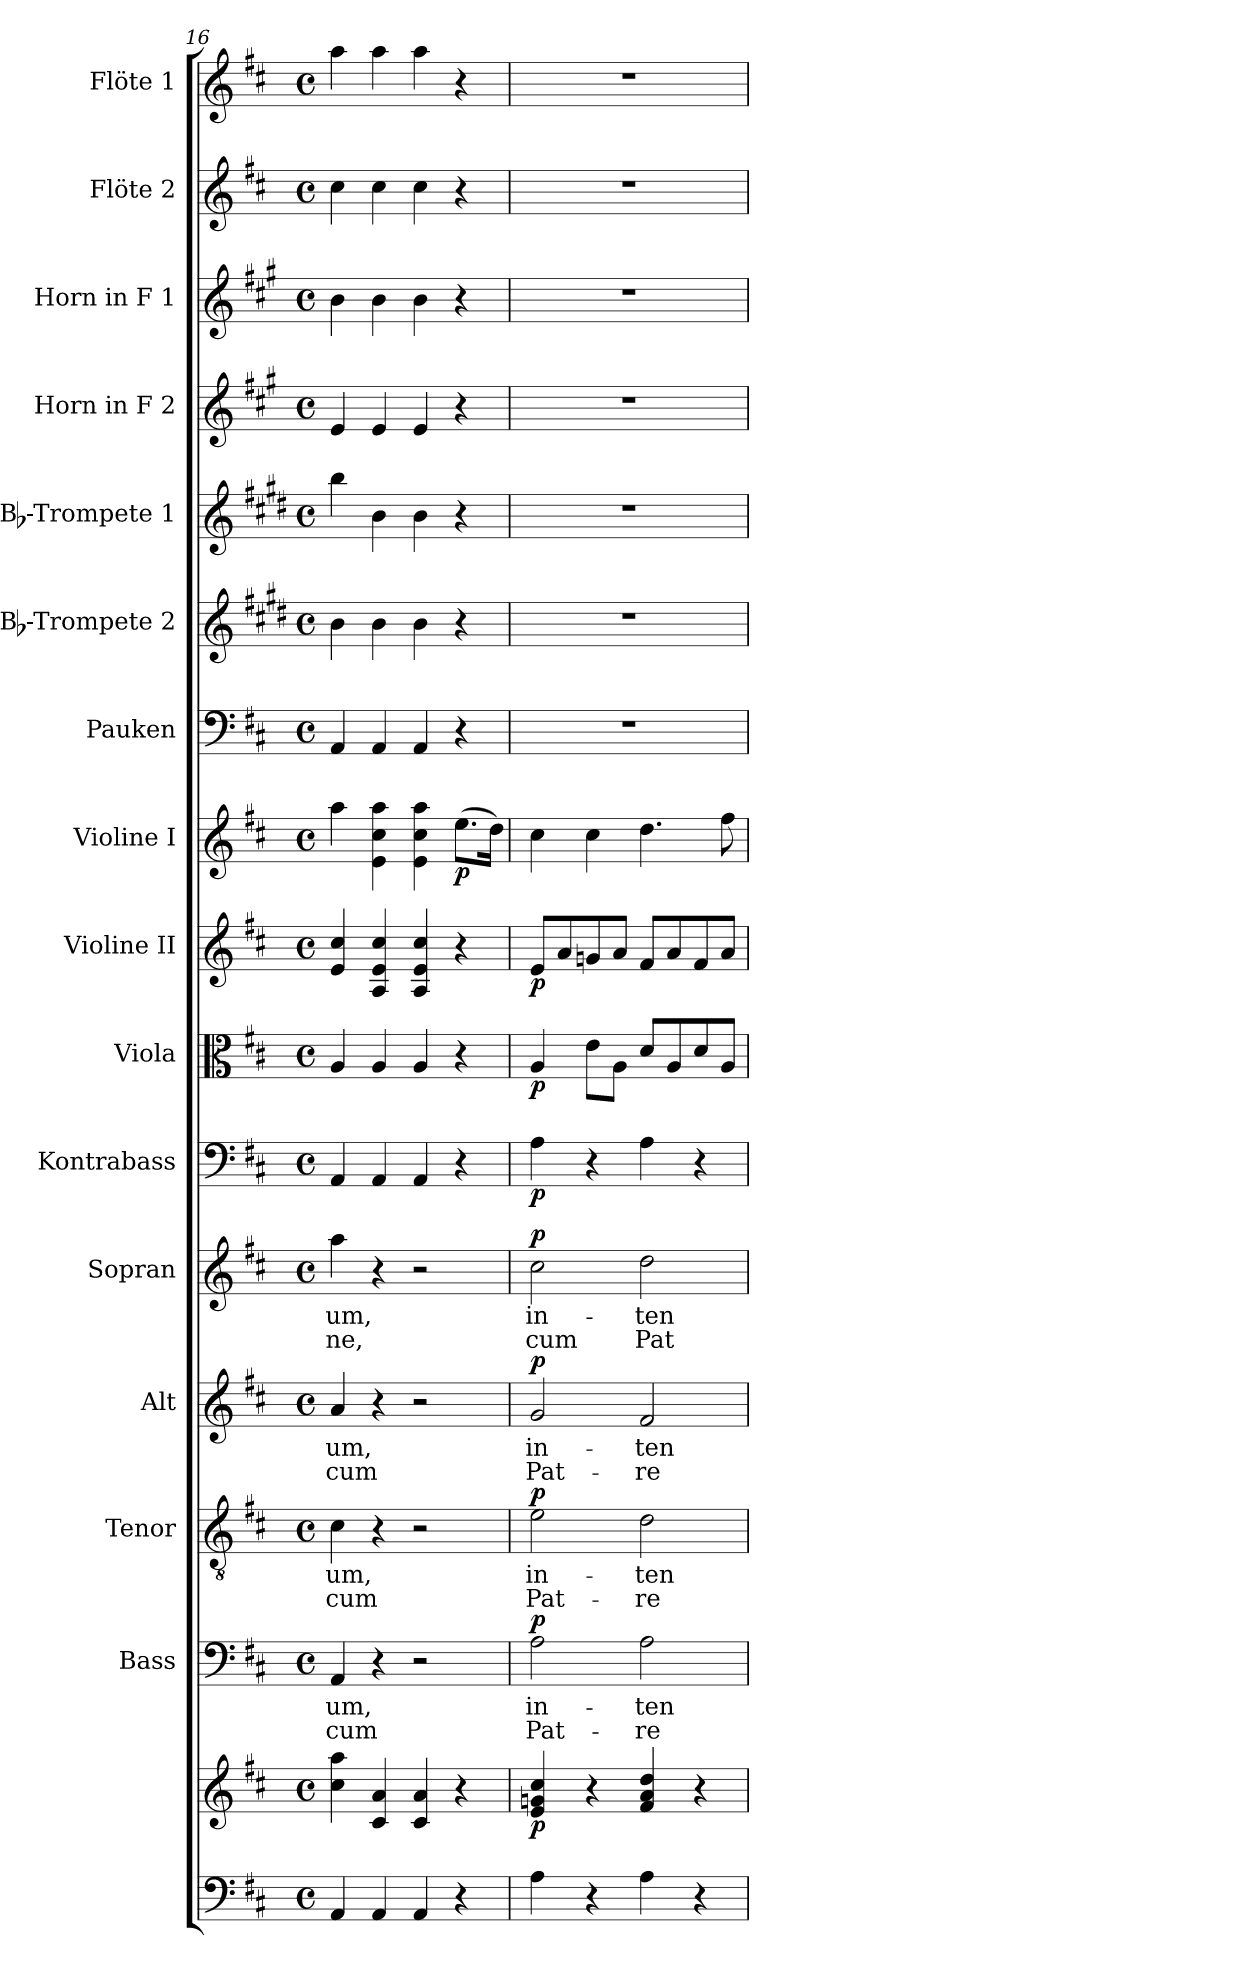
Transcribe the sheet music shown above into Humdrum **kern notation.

**kern	**kern	**dynam	**kern	**text	**text	**dynam	**kern	**text	**text	**dynam	**kern	**text	**text	**dynam	**kern	**text	**text	**dynam	**kern	**dynam	**kern	**dynam	**kern	**dynam	**kern	**dynam	**kern	**kern	**kern	**kern	**kern	**kern	**kern
*part16	*part16	*part16	*part15	*part15	*part15	*part15	*part14	*part14	*part14	*part14	*part13	*part13	*part13	*part13	*part12	*part12	*part12	*part12	*part11	*part11	*part10	*part10	*part9	*part9	*part8	*part8	*part7	*part6	*part5	*part4	*part3	*part2	*part1
*staff17	*staff16	*staff16/17	*staff15	*staff15	*staff15	*staff15	*staff14	*staff14	*staff14	*staff14	*staff13	*staff13	*staff13	*staff13	*staff12	*staff12	*staff12	*staff12	*staff11	*staff11	*staff10	*staff10	*staff9	*staff9	*staff8	*staff8	*staff7	*staff6	*staff5	*staff4	*staff3	*staff2	*staff1
*	*	*	*I"Bass	*	*	*	*I"Tenor	*	*	*	*I"Alt	*	*	*	*I"Sopran	*	*	*	*I"Kontrabass	*	*I"Viola	*	*I"Violine II	*	*I"Violine I	*	*I"Pauken	*I"Bb-Trompete 2	*I"Bb-Trompete 1	*I"Horn in F 2	*I"Horn in F 1	*I"Flöte 2	*I"Flöte 1
*	*	*	*I'B.	*	*	*	*I'T.	*	*	*	*I'A.	*	*	*	*I'S.	*	*	*	*I'Kb.	*	*I'Vla.	*	*I'Vl. II	*	*I'Vl. I	*	*I'Pk.	*I'Bb Trp. 2	*I'Bb Trp. 1	*	*	*I'Fl. 2	*I'Fl. 1
*clefF4	*clefG2	*	*clefF4	*	*	*	*clefGv2	*	*	*	*clefG2	*	*	*	*clefG2	*	*	*	*clefF4	*	*clefC3	*	*clefG2	*	*clefG2	*	*clefF4	*clefG2	*clefG2	*clefG2	*clefG2	*clefG2	*clefG2
*	*	*	*	*	*	*	*	*	*	*	*	*	*	*	*	*	*	*	*ITrd7c12	*	*	*	*	*	*	*	*	*ITrd1c2	*ITrd1c2	*ITrd4c7	*ITrd4c7	*	*
*k[f#c#]	*k[f#c#]	*	*k[f#c#]	*	*	*	*k[f#c#]	*	*	*	*k[f#c#]	*	*	*	*k[f#c#]	*	*	*	*k[f#c#]	*	*k[f#c#]	*	*k[f#c#]	*	*k[f#c#]	*	*k[f#c#]	*k[f#c#]	*k[f#c#]	*k[f#c#]	*k[f#c#]	*k[f#c#]	*k[f#c#]
*D:	*D:	*	*D:	*	*	*	*D:	*	*	*	*D:	*	*	*	*D:	*	*	*	*D:	*	*D:	*	*D:	*	*D:	*	*D:	*D:	*D:	*D:	*D:	*D:	*D:
*M4/4	*M4/4	*	*M4/4	*	*	*	*M4/4	*	*	*	*M4/4	*	*	*	*M4/4	*	*	*	*M4/4	*	*M4/4	*	*M4/4	*	*M4/4	*	*M4/4	*M4/4	*M4/4	*M4/4	*M4/4	*M4/4	*M4/4
*met(c)	*met(c)	*	*met(c)	*	*	*	*met(c)	*	*	*	*met(c)	*	*	*	*met(c)	*	*	*	*met(c)	*	*met(c)	*	*met(c)	*	*met(c)	*	*met(c)	*met(c)	*met(c)	*met(c)	*met(c)	*met(c)	*met(c)
=16	=16	=16	=16	=16	=16	=16	=16	=16	=16	=16	=16	=16	=16	=16	=16	=16	=16	=16	=16	=16	=16	=16	=16	=16	=16	=16	=16	=16	=16	=16	=16	=16	=16
!	!	!	!	!LO:LY:b	!LO:LY:b	!	!	!LO:LY:b	!LO:LY:b	!	!	!LO:LY:b	!LO:LY:b	!	!	!LO:LY:b	!LO:LY:b	!	!	!	!	!	!	!	!	!	!	!	!	!	!	!	!
4AA/	4cc#\ 4aa\	.	4AA/	-um,	cum	.	4c#\	-um,	cum	.	4a/	-um,	cum	.	4aa\	-um,	-ne,	.	4AAA/	.	4A/	.	4e/ 4cc#/	.	4aa\	.	4AA/	4a\	4aa\	4A/	4e\	4cc#\	4aa\
4AA/	4c#/ 4a/	.	4r	.	.	.	4r	.	.	.	4r	.	.	.	4r	.	.	.	4AAA/	.	4A/	.	4A/ 4e/ 4cc#/	.	4e\ 4cc#\ 4aa\	.	4AA/	4a\	4a\	4A/	4e\	4cc#\	4aa\
4AA/	4c#/ 4a/	.	2r	.	.	.	2r	.	.	.	2r	.	.	.	2r	.	.	.	4AAA/	.	4A/	.	4A/ 4e/ 4cc#/	.	4e\ 4cc#\ 4aa\	.	4AA/	4a\	4a\	4A/	4e\	4cc#\	4aa\
!	!	!	!	!	!	!	!	!	!	!	!	!	!	!	!	!	!	!	!	!	!	!	!	!	!	!LO:DY:b	!	!	!	!	!	!	!
4r	4r	.	.	.	.	.	.	.	.	.	.	.	.	.	.	.	.	.	4r	.	4r	.	4r	.	(>8.ee\L	p	4r	4r	4r	4r	4r	4r	4r
.	.	.	.	.	.	.	.	.	.	.	.	.	.	.	.	.	.	.	.	.	.	.	.	.	16dd\Jk)	.	.	.	.	.	.	.	.
=17	=17	=17	=17	=17	=17	=17	=17	=17	=17	=17	=17	=17	=17	=17	=17	=17	=17	=17	=17	=17	=17	=17	=17	=17	=17	=17	=17	=17	=17	=17	=17	=17	=17
!	!	!LO:DY:b	!	!LO:LY:b	!LO:LY:b	!LO:DY:a	!	!LO:LY:b	!LO:LY:b	!LO:DY:a	!	!LO:LY:b	!LO:LY:b	!LO:DY:a	!	!LO:LY:b	!LO:LY:b	!LO:DY:a	!	!LO:DY:b	!	!LO:DY:b	!	!LO:DY:b	!	!	!	!	!	!	!	!	!
4A\	4e/ 4gn/ 4cc#/	p	2A\	in-	Pat-	p	2e\	in-	Pat-	p	2g/	in-	Pat-	p	2cc#\	in-	cum	p	4AA\	p	4A/	p	8e/L	p	4cc#\	.	1r	1r	1r	1r	1r	1r	1r
.	.	.	.	.	.	.	.	.	.	.	.	.	.	.	.	.	.	.	.	.	.	.	8a/	.	.	.	.	.	.	.	.	.	.
4r	4r	.	.	.	.	.	.	.	.	.	.	.	.	.	.	.	.	.	4r	.	8e\L	.	8gn/	.	4cc#\	.	.	.	.	.	.	.	.
.	.	.	.	.	.	.	.	.	.	.	.	.	.	.	.	.	.	.	.	.	8A\J	.	8a/J	.	.	.	.	.	.	.	.	.	.
!	!	!	!	!LO:LY:b	!LO:LY:b	!	!	!LO:LY:b	!LO:LY:b	!	!	!LO:LY:b	!LO:LY:b	!	!	!LO:LY:b	!LO:LY:b	!	!	!	!	!	!	!	!	!	!	!	!	!	!	!	!
4A\	4f#/ 4a/ 4dd/	.	2A\	-ten-	-re	.	2d\	-ten-	-re	.	2f#/	-ten-	-re	.	2dd\	-ten-	Pat-	.	4AA\	.	8d/L	.	8f#/L	.	4.dd\	.	.	.	.	.	.	.	.
.	.	.	.	.	.	.	.	.	.	.	.	.	.	.	.	.	.	.	.	.	8A/	.	8a/	.	.	.	.	.	.	.	.	.	.
4r	4r	.	.	.	.	.	.	.	.	.	.	.	.	.	.	.	.	.	4r	.	8d/	.	8f#/	.	.	.	.	.	.	.	.	.	.
.	.	.	.	.	.	.	.	.	.	.	.	.	.	.	.	.	.	.	.	.	8A/J	.	8a/J	.	8ff#\	.	.	.	.	.	.	.	.
=	=	=	=	=	=	=	=	=	=	=	=	=	=	=	=	=	=	=	=	=	=	=	=	=	=	=	=	=	=	=	=	=	=
*-	*-	*-	*-	*-	*-	*-	*-	*-	*-	*-	*-	*-	*-	*-	*-	*-	*-	*-	*-	*-	*-	*-	*-	*-	*-	*-	*-	*-	*-	*-	*-	*-	*-
